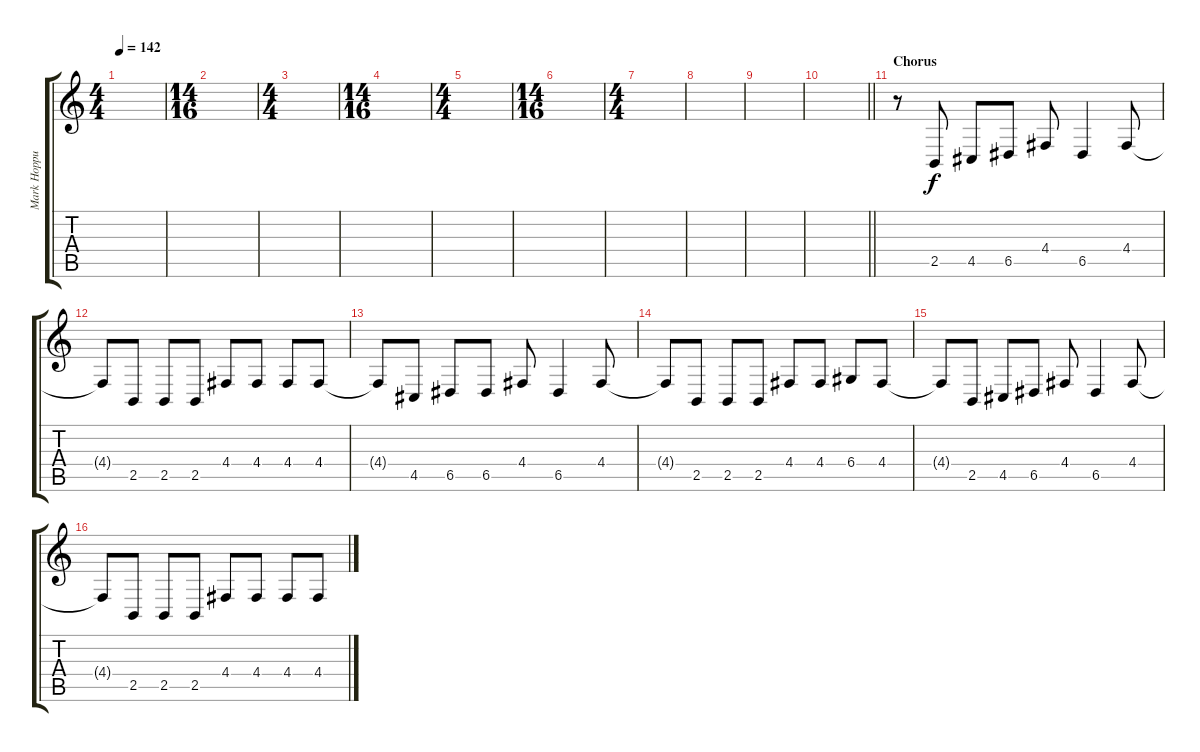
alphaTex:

\track ("Mark Hoppus - Vocals" "Mark Hoppu") {instrument tenorsax}
\staff {score tabs}
\tuning (E4 B3 G3 D3 A2 E2) {hide}
\ts (4 4)
\tempo 142
\clef g2
\ks c
|
\ts (14 16)
|
\ts (4 4)
|
\ts (14 16)
|
\ts (4 4)
|
\ts (14 16)
|
\ts (4 4)
|
|
|
\barLineRight lightlight
|
\section ("" "Chorus")
r.8 2.5.8 4.5.8 6.5.8 4.4.8 6.5.4 4.4.8 |
4.4{t}.8 2.5.8 2.5.8 2.5.8 4.4.8 4.4.8 4.4.8 4.4.8 |
4.4{t}.8 4.5.8 6.5.8 6.5.8 4.4.8 6.5.4 4.4.8 |
4.4{t}.8 2.5.8 2.5.8 2.5.8 4.4.8 4.4.8 6.4.8 4.4.8 |
4.4{t}.8 2.5.8 4.5.8 6.5.8 4.4.8 6.5.4 4.4.8 |
4.4{t}.8 2.5.8 2.5.8 2.5.8 4.4.8 4.4.8 4.4.8 4.4.8
